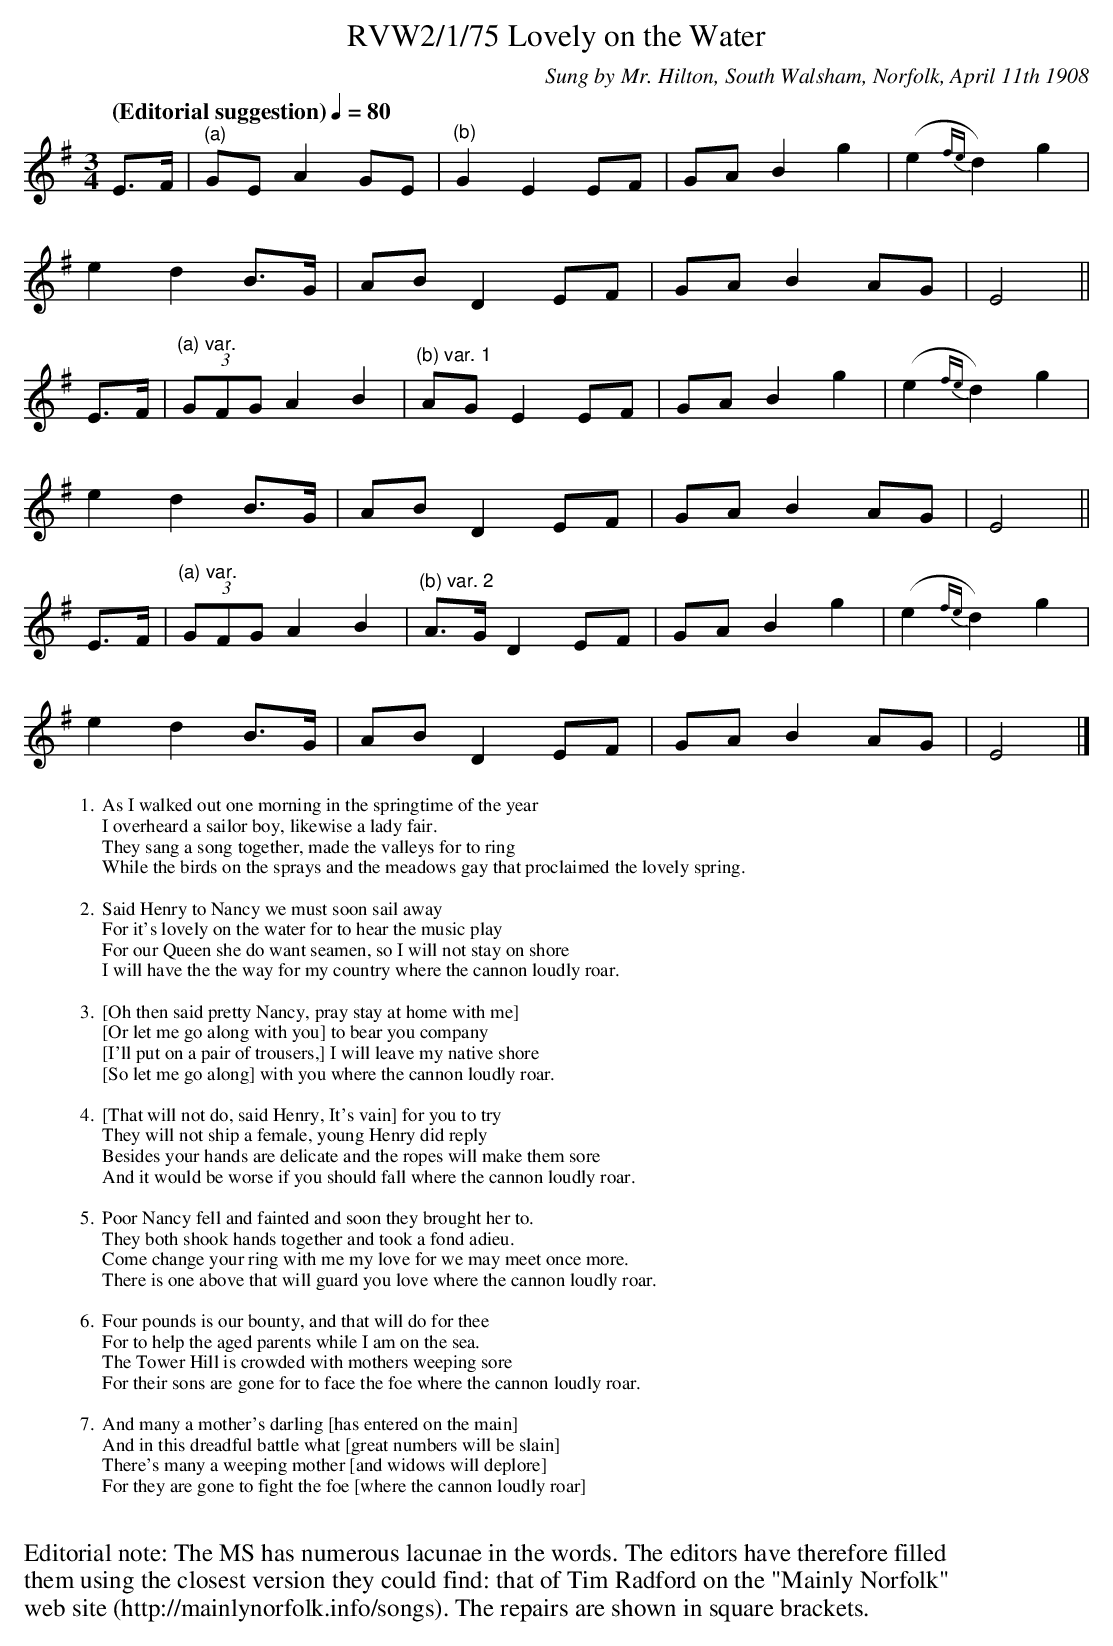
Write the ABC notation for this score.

X:1
T:RVW2/1/75 Lovely on the Water
C:Sung by Mr. Hilton, South Walsham, Norfolk, April 11th 1908
L:1/8
Q:"(Editorial suggestion)" 1/4=80
M:3/4
K:Eaeo
E>F |"^(a)" GE A2 GE |"^(b)" G2 E2 EF | GA B2 g2 | (e2{fe} d2) g2 |
e2 d2 B>G | AB D2 EF | GA B2 AG | E4 ||
E>F |"^(a) var." (3GFG A2 B2 |"^(b) var. 1" AG E2 EF | GA B2 g2 | (e2{fe} d2) g2 |
e2 d2 B>G | AB D2 EF | GA B2 AG | E4 ||
E>F |"^(a) var." (3GFG A2 B2 |"^(b) var. 2" A>G D2 EF | GA B2 g2 | (e2{fe} d2) g2 |
e2 d2 B>G | AB D2 EF | GA B2 AG | E4 |]
W:1. As I walked out one morning in the springtime of the year
W:I overheard a sailor boy, likewise a lady fair.
W:They sang a song together, made the valleys for to ring
W:While the birds on the sprays and the meadows gay that proclaimed the lovely spring.
W:
W:2. Said Henry to Nancy we must soon sail away
W:For it's lovely on the water for to hear the music play
W:For our Queen she do want seamen, so I will not stay on shore
W:I will have the the way for my country where the cannon loudly roar.
W:
W:3. [Oh then said pretty Nancy, pray stay at home with me]
W:[Or let me go along with you] to bear you company
W:[I'll put on a pair of trousers,] I will leave my native shore
W:[So let me go along] with you where the cannon loudly roar.
W:
W:4. [That will not do, said Henry, It's vain] for you to try
W:They will not ship a female, young Henry did reply
W:Besides your hands are delicate and the ropes will make them sore
W:And it would be worse if you should fall where the cannon loudly roar.
W:
W:5. Poor Nancy fell and fainted and soon they brought her to.
W:They both shook hands together and took a fond adieu.
W:Come change your ring with me my love for we may meet once more.
W:There is one above that will guard you love where the cannon loudly roar.
W:
W:6. Four pounds is our bounty, and that will do for thee
W:For to help the aged parents while I am on the sea.
W:The Tower Hill is crowded with mothers weeping sore
W:For their sons are gone for to face the foe where the cannon loudly roar.
W:
W:7. And many a mother's darling [has entered on the main]
W:And in this dreadful battle what [great numbers will be slain]
W:There's many a weeping mother [and widows will deplore]
W:For they are gone to fight the foe [where the cannon loudly roar]
W:
